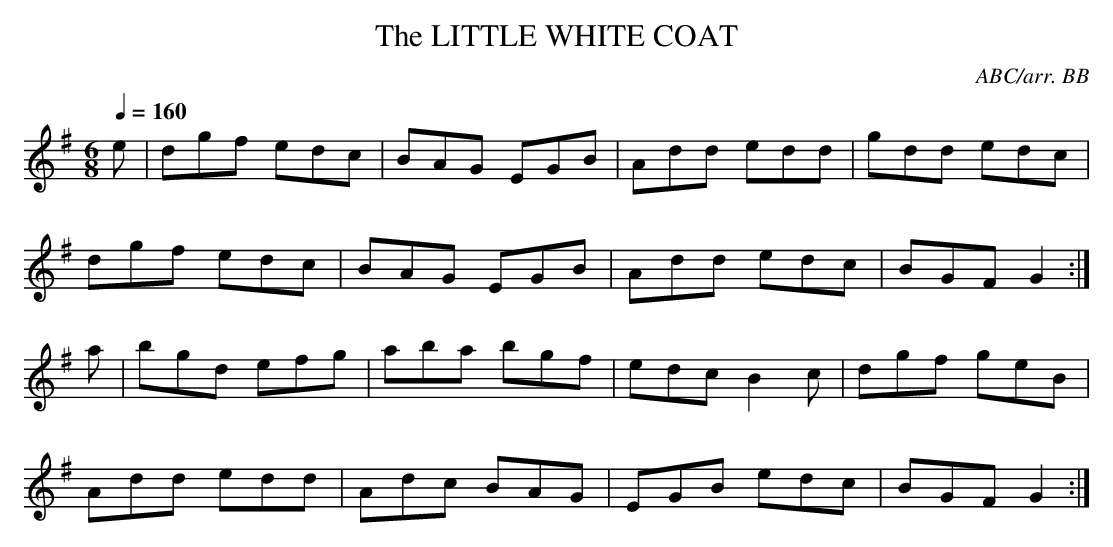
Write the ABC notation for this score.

X:1
T:LITTLE WHITE COAT, The
C:ABC/arr. BB
M:6/8
Q:1/4=160
K:G
e|dgf edc|BAG EGB|Add edd|gdd edc|
dgf edc|BAG EGB|Add edc|BGF G2:|
a|bgd efg|aba bgf|edc B2c|dgf geB|
Add edd|Adc BAG|EGB edc|BGF G2:|
